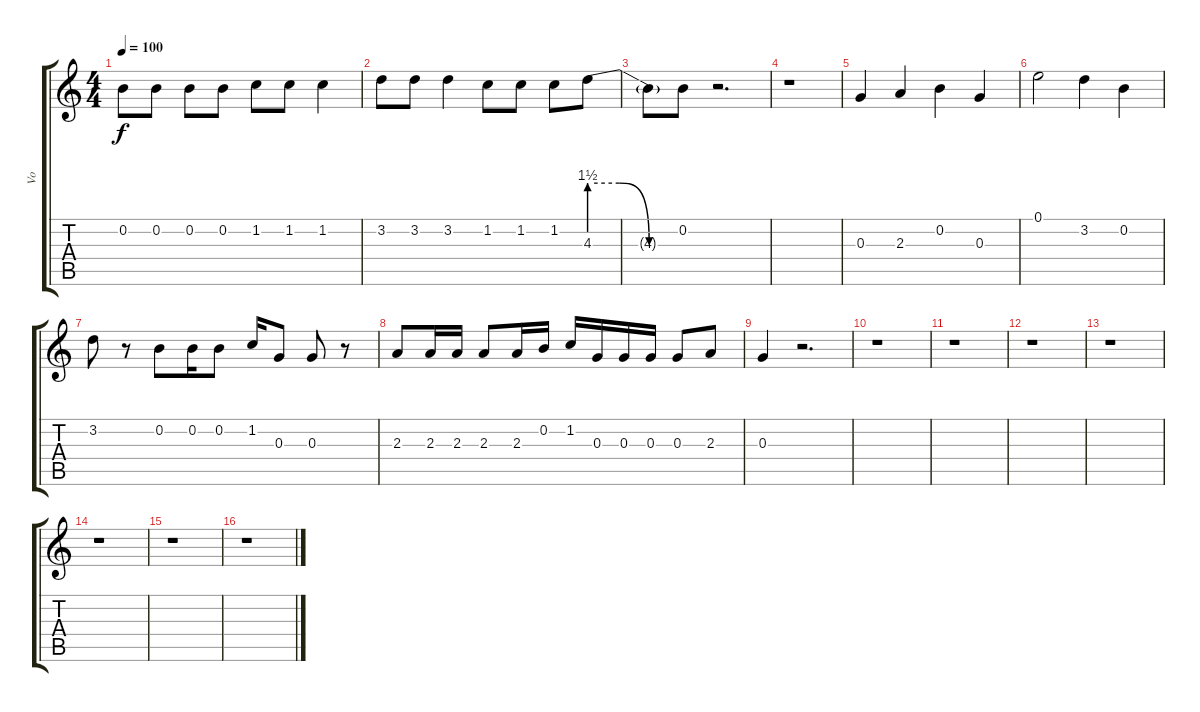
\track ("Vo" "Vo") {instrument acousticguitarnylon}
\staff {score tabs}
\tuning (E4 B3 G3 D3 A2 E2) {hide}
\ts (4 4)
\tempo 100
\clef g2
\ks c
0.2.8{lyrics (0 "") lyrics (1 "") lyrics (2 "") lyrics (3 "") lyrics (4 "") dy f} 0.2.8{lyrics (0 "") lyrics (1 "") lyrics (2 "") lyrics (3 "") lyrics (4 "")} 0.2.8{lyrics (0 "") lyrics (1 "") lyrics (2 "") lyrics (3 "") lyrics (4 "")} 0.2.8{lyrics (0 "") lyrics (1 "") lyrics (2 "") lyrics (3 "") lyrics (4 "")} 1.2.8{lyrics (0 "") lyrics (1 "") lyrics (2 "") lyrics (3 "") lyrics (4 "")} 1.2.8{lyrics (0 "") lyrics (1 "") lyrics (2 "") lyrics (3 "") lyrics (4 "")} 1.2.4{lyrics (0 "") lyrics (1 "") lyrics (2 "") lyrics (3 "") lyrics (4 "")} |
3.2.8{lyrics (0 "") lyrics (1 "") lyrics (2 "") lyrics (3 "") lyrics (4 "")} 3.2.8{lyrics (0 "") lyrics (1 "") lyrics (2 "") lyrics (3 "") lyrics (4 "")} 3.2.4{lyrics (0 "") lyrics (1 "") lyrics (2 "") lyrics (3 "") lyrics (4 "")} 1.2.8{lyrics (0 "") lyrics (1 "") lyrics (2 "") lyrics (3 "") lyrics (4 "")} 1.2.8{lyrics (0 "") lyrics (1 "") lyrics (2 "") lyrics (3 "") lyrics (4 "")} 1.2.8{lyrics (0 "") lyrics (1 "") lyrics (2 "") lyrics (3 "") lyrics (4 "")} 4.3{be (custom 0 6 20 6 40 0 60 0)}.8{lyrics (0 "") lyrics (1 "") lyrics (2 "") lyrics (3 "") lyrics (4 "")} |
4.3{t}.8{lyrics (0 "") lyrics (1 "") lyrics (2 "") lyrics (3 "") lyrics (4 "")} 0.2.8{lyrics (0 "") lyrics (1 "") lyrics (2 "") lyrics (3 "") lyrics (4 "")} r.2{d} |
r.1 |
0.3.4{lyrics (0 "") lyrics (1 "") lyrics (2 "") lyrics (3 "") lyrics (4 "")} 2.3.4{lyrics (0 "") lyrics (1 "") lyrics (2 "") lyrics (3 "") lyrics (4 "")} 0.2.4{lyrics (0 "") lyrics (1 "") lyrics (2 "") lyrics (3 "") lyrics (4 "")} 0.3.4{lyrics (0 "") lyrics (1 "") lyrics (2 "") lyrics (3 "") lyrics (4 "")} |
0.1.2{lyrics (0 "") lyrics (1 "") lyrics (2 "") lyrics (3 "") lyrics (4 "")} 3.2.4{lyrics (0 "") lyrics (1 "") lyrics (2 "") lyrics (3 "") lyrics (4 "")} 0.2.4{lyrics (0 "") lyrics (1 "") lyrics (2 "") lyrics (3 "") lyrics (4 "")} |
3.2.8{lyrics (0 "") lyrics (1 "") lyrics (2 "") lyrics (3 "") lyrics (4 "")} r.8 0.2.8{lyrics (0 "") lyrics (1 "") lyrics (2 "") lyrics (3 "") lyrics (4 "")} 0.2.16{lyrics (0 "") lyrics (1 "") lyrics (2 "") lyrics (3 "") lyrics (4 "")} 0.2.8{lyrics (0 "") lyrics (1 "") lyrics (2 "") lyrics (3 "") lyrics (4 "")} 1.2.16{lyrics (0 "") lyrics (1 "") lyrics (2 "") lyrics (3 "") lyrics (4 "")} 0.3.8{lyrics (0 "") lyrics (1 "") lyrics (2 "") lyrics (3 "") lyrics (4 "")} 0.3.8{lyrics (0 "") lyrics (1 "") lyrics (2 "") lyrics (3 "") lyrics (4 "")} r.8 |
2.3.8{lyrics (0 "") lyrics (1 "") lyrics (2 "") lyrics (3 "") lyrics (4 "")} 2.3.16{lyrics (0 "") lyrics (1 "") lyrics (2 "") lyrics (3 "") lyrics (4 "")} 2.3.16{lyrics (0 "") lyrics (1 "") lyrics (2 "") lyrics (3 "") lyrics (4 "")} 2.3.8{lyrics (0 "") lyrics (1 "") lyrics (2 "") lyrics (3 "") lyrics (4 "")} 2.3.16{lyrics (0 "") lyrics (1 "") lyrics (2 "") lyrics (3 "") lyrics (4 "")} 0.2.16{lyrics (0 "") lyrics (1 "") lyrics (2 "") lyrics (3 "") lyrics (4 "")} 1.2.16{lyrics (0 "") lyrics (1 "") lyrics (2 "") lyrics (3 "") lyrics (4 "")} 0.3.16{lyrics (0 "") lyrics (1 "") lyrics (2 "") lyrics (3 "") lyrics (4 "")} 0.3.16{lyrics (0 "") lyrics (1 "") lyrics (2 "") lyrics (3 "") lyrics (4 "")} 0.3.16{lyrics (0 "") lyrics (1 "") lyrics (2 "") lyrics (3 "") lyrics (4 "")} 0.3.8{lyrics (0 "") lyrics (1 "") lyrics (2 "") lyrics (3 "") lyrics (4 "")} 2.3.8{lyrics (0 "") lyrics (1 "") lyrics (2 "") lyrics (3 "") lyrics (4 "")} |
0.3.4{lyrics (0 "") lyrics (1 "") lyrics (2 "") lyrics (3 "") lyrics (4 "")} r.2{d} |
r.1 |
r.1 |
r.1 |
r.1 |
r.1 |
r.1 |
r.1
